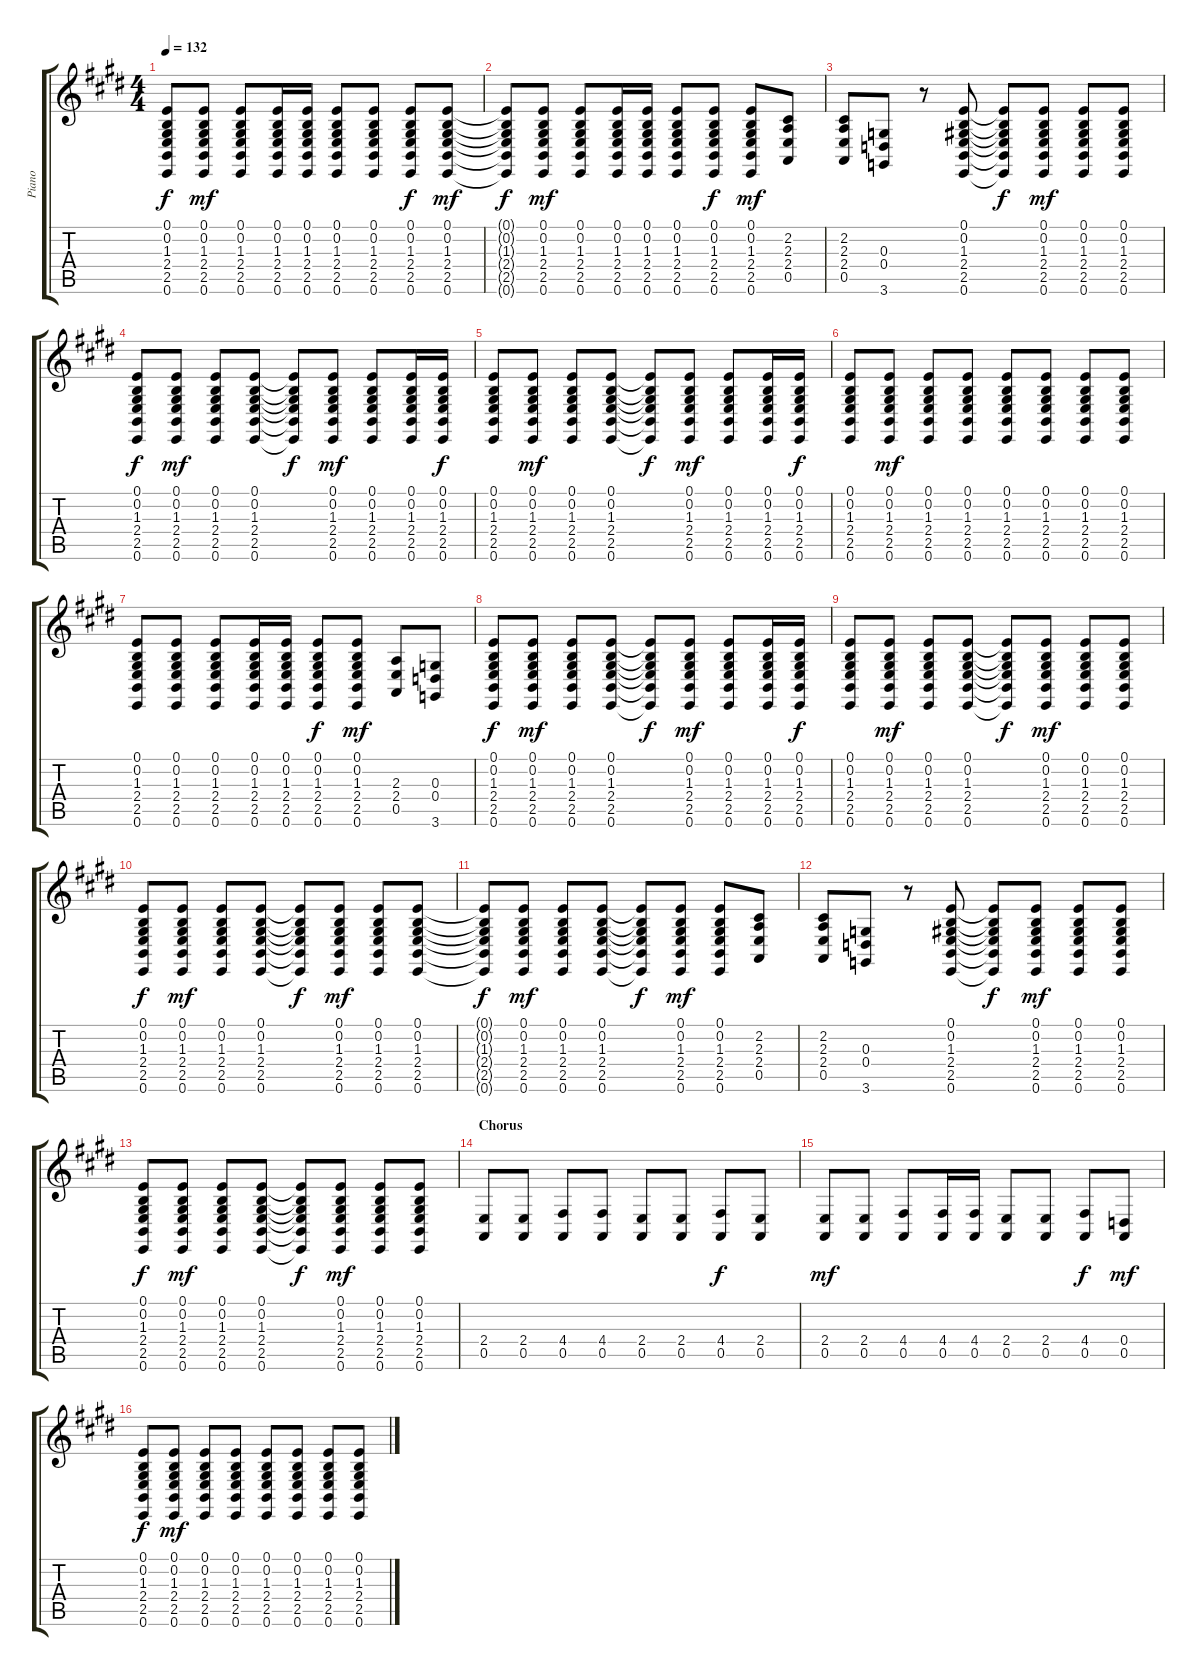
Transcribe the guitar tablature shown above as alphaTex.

\track ("Piano" "Piano") {instrument acousticgrandpiano}
\staff {score tabs}
\tuning (E4 B3 G3 D3 A2 E2) {hide}
\ts (4 4)
\tempo 132
\clef g2
\ks e
(0.1 0.2 1.3 2.4 2.5 0.6).8{dy f} (0.1 0.2 1.3 2.4 2.5 0.6).8{dy mf} (0.1 0.2 1.3 2.4 2.5 0.6).8 (0.1 0.2 1.3 2.4 2.5 0.6).16 (0.1 0.2 1.3 2.4 2.5 0.6).16 (0.1 0.2 1.3 2.4 2.5 0.6).8 (0.1 0.2 1.3 2.4 2.5 0.6).8 (0.1 0.2 1.3 2.4 2.5 0.6).8{dy f} (0.1 0.2 1.3 2.4 2.5 0.6).8{dy mf} |
(0.1{t} 0.2{t} 1.3{t} 2.4{t} 2.5{t} 0.6{t}).8{dy f} (0.1 0.2 1.3 2.4 2.5 0.6).8{dy mf} (0.1 0.2 1.3 2.4 2.5 0.6).8 (0.1 0.2 1.3 2.4 2.5 0.6).16 (0.1 0.2 1.3 2.4 2.5 0.6).16 (0.1 0.2 1.3 2.4 2.5 0.6).8 (0.1 0.2 1.3 2.4 2.5 0.6).8{dy f} (0.1 0.2 1.3 2.4 2.5 0.6).8{dy mf} (2.2 2.3 2.4 0.5).8 |
(2.2 2.3 2.4 0.5).8 (0.3 0.4 3.6).8 r.8 (0.1 0.2 1.3 2.4 2.5 0.6).8 (0.1{t} 0.2{t} 1.3{t} 2.4{t} 2.5{t} 0.6{t}).8{dy f} (0.1 0.2 1.3 2.4 2.5 0.6).8{dy mf} (0.1 0.2 1.3 2.4 2.5 0.6).8 (0.1 0.2 1.3 2.4 2.5 0.6).8 |
(0.1 0.2 1.3 2.4 2.5 0.6).8{dy f} (0.1 0.2 1.3 2.4 2.5 0.6).8{dy mf} (0.1 0.2 1.3 2.4 2.5 0.6).8 (0.1 0.2 1.3 2.4 2.5 0.6).8 (0.1{t} 0.2{t} 1.3{t} 2.4{t} 2.5{t} 0.6{t}).8{dy f} (0.1 0.2 1.3 2.4 2.5 0.6).8{dy mf} (0.1 0.2 1.3 2.4 2.5 0.6).8 (0.1 0.2 1.3 2.4 2.5 0.6).16 (0.1 0.2 1.3 2.4 2.5 0.6).16{dy f} |
(0.1 0.2 1.3 2.4 2.5 0.6).8 (0.1 0.2 1.3 2.4 2.5 0.6).8{dy mf} (0.1 0.2 1.3 2.4 2.5 0.6).8 (0.1 0.2 1.3 2.4 2.5 0.6).8 (0.1{t} 0.2{t} 1.3{t} 2.4{t} 2.5{t} 0.6{t}).8{dy f} (0.1 0.2 1.3 2.4 2.5 0.6).8{dy mf} (0.1 0.2 1.3 2.4 2.5 0.6).8 (0.1 0.2 1.3 2.4 2.5 0.6).16 (0.1 0.2 1.3 2.4 2.5 0.6).16{dy f} |
(0.1 0.2 1.3 2.4 2.5 0.6).8 (0.1 0.2 1.3 2.4 2.5 0.6).8{dy mf} (0.1 0.2 1.3 2.4 2.5 0.6).8 (0.1 0.2 1.3 2.4 2.5 0.6).8 (0.1 0.2 1.3 2.4 2.5 0.6).8 (0.1 0.2 1.3 2.4 2.5 0.6).8 (0.1 0.2 1.3 2.4 2.5 0.6).8 (0.1 0.2 1.3 2.4 2.5 0.6).8 |
(0.1 0.2 1.3 2.4 2.5 0.6).8 (0.1 0.2 1.3 2.4 2.5 0.6).8 (0.1 0.2 1.3 2.4 2.5 0.6).8 (0.1 0.2 1.3 2.4 2.5 0.6).16 (0.1 0.2 1.3 2.4 2.5 0.6).16 (0.1 0.2 1.3 2.4 2.5 0.6).8{dy f} (0.1 0.2 1.3 2.4 2.5 0.6).8{dy mf} (2.3 2.4 0.5).8 (0.3 0.4 3.6).8 |
(0.1 0.2 1.3 2.4 2.5 0.6).8{dy f} (0.1 0.2 1.3 2.4 2.5 0.6).8{dy mf} (0.1 0.2 1.3 2.4 2.5 0.6).8 (0.1 0.2 1.3 2.4 2.5 0.6).8 (0.1{t} 0.2{t} 1.3{t} 2.4{t} 2.5{t} 0.6{t}).8{dy f} (0.1 0.2 1.3 2.4 2.5 0.6).8{dy mf} (0.1 0.2 1.3 2.4 2.5 0.6).8 (0.1 0.2 1.3 2.4 2.5 0.6).16 (0.1 0.2 1.3 2.4 2.5 0.6).16{dy f} |
(0.1 0.2 1.3 2.4 2.5 0.6).8 (0.1 0.2 1.3 2.4 2.5 0.6).8{dy mf} (0.1 0.2 1.3 2.4 2.5 0.6).8 (0.1 0.2 1.3 2.4 2.5 0.6).8 (0.1{t} 0.2{t} 1.3{t} 2.4{t} 2.5{t} 0.6{t}).8{dy f} (0.1 0.2 1.3 2.4 2.5 0.6).8{dy mf} (0.1 0.2 1.3 2.4 2.5 0.6).8 (0.1 0.2 1.3 2.4 2.5 0.6).8 |
(0.1 0.2 1.3 2.4 2.5 0.6).8{dy f} (0.1 0.2 1.3 2.4 2.5 0.6).8{dy mf} (0.1 0.2 1.3 2.4 2.5 0.6).8 (0.1 0.2 1.3 2.4 2.5 0.6).8 (0.1{t} 0.2{t} 1.3{t} 2.4{t} 2.5{t} 0.6{t}).8{dy f} (0.1 0.2 1.3 2.4 2.5 0.6).8{dy mf} (0.1 0.2 1.3 2.4 2.5 0.6).8 (0.1 0.2 1.3 2.4 2.5 0.6).8 |
(0.1{t} 0.2{t} 1.3{t} 2.4{t} 2.5{t} 0.6{t}).8{dy f} (0.1 0.2 1.3 2.4 2.5 0.6).8{dy mf} (0.1 0.2 1.3 2.4 2.5 0.6).8 (0.1 0.2 1.3 2.4 2.5 0.6).8 (0.1{t} 0.2{t} 1.3{t} 2.4{t} 2.5{t} 0.6{t}).8{dy f} (0.1 0.2 1.3 2.4 2.5 0.6).8{dy mf} (0.1 0.2 1.3 2.4 2.5 0.6).8 (2.2 2.3 2.4 0.5).8 |
(2.2 2.3 2.4 0.5).8 (0.3 0.4 3.6).8 r.8 (0.1 0.2 1.3 2.4 2.5 0.6).8 (0.1{t} 0.2{t} 1.3{t} 2.4{t} 2.5{t} 0.6{t}).8{dy f} (0.1 0.2 1.3 2.4 2.5 0.6).8{dy mf} (0.1 0.2 1.3 2.4 2.5 0.6).8 (0.1 0.2 1.3 2.4 2.5 0.6).8 |
(0.1 0.2 1.3 2.4 2.5 0.6).8{dy f} (0.1 0.2 1.3 2.4 2.5 0.6).8{dy mf} (0.1 0.2 1.3 2.4 2.5 0.6).8 (0.1 0.2 1.3 2.4 2.5 0.6).8 (0.1{t} 0.2{t} 1.3{t} 2.4{t} 2.5{t} 0.6{t}).8{dy f} (0.1 0.2 1.3 2.4 2.5 0.6).8{dy mf} (0.1 0.2 1.3 2.4 2.5 0.6).8 (0.1 0.2 1.3 2.4 2.5 0.6).8 |
\section ("" "Chorus")
(2.4 0.5).8 (2.4 0.5).8 (4.4 0.5).8 (4.4 0.5).8 (2.4 0.5).8 (2.4 0.5).8 (4.4 0.5).8{dy f} (2.4 0.5).8 |
(2.4 0.5).8{dy mf} (2.4 0.5).8 (4.4 0.5).8 (4.4 0.5).16 (4.4 0.5).16 (2.4 0.5).8 (2.4 0.5).8 (4.4 0.5).8{dy f} (0.4 0.5).8{dy mf} |
(0.1 0.2 1.3 2.4 2.5 0.6).8{dy f} (0.1 0.2 1.3 2.4 2.5 0.6).8{dy mf} (0.1 0.2 1.3 2.4 2.5 0.6).8 (0.1 0.2 1.3 2.4 2.5 0.6).8 (0.1 0.2 1.3 2.4 2.5 0.6).8 (0.1 0.2 1.3 2.4 2.5 0.6).8 (0.1 0.2 1.3 2.4 2.5 0.6).8 (0.1 0.2 1.3 2.4 2.5 0.6).8
